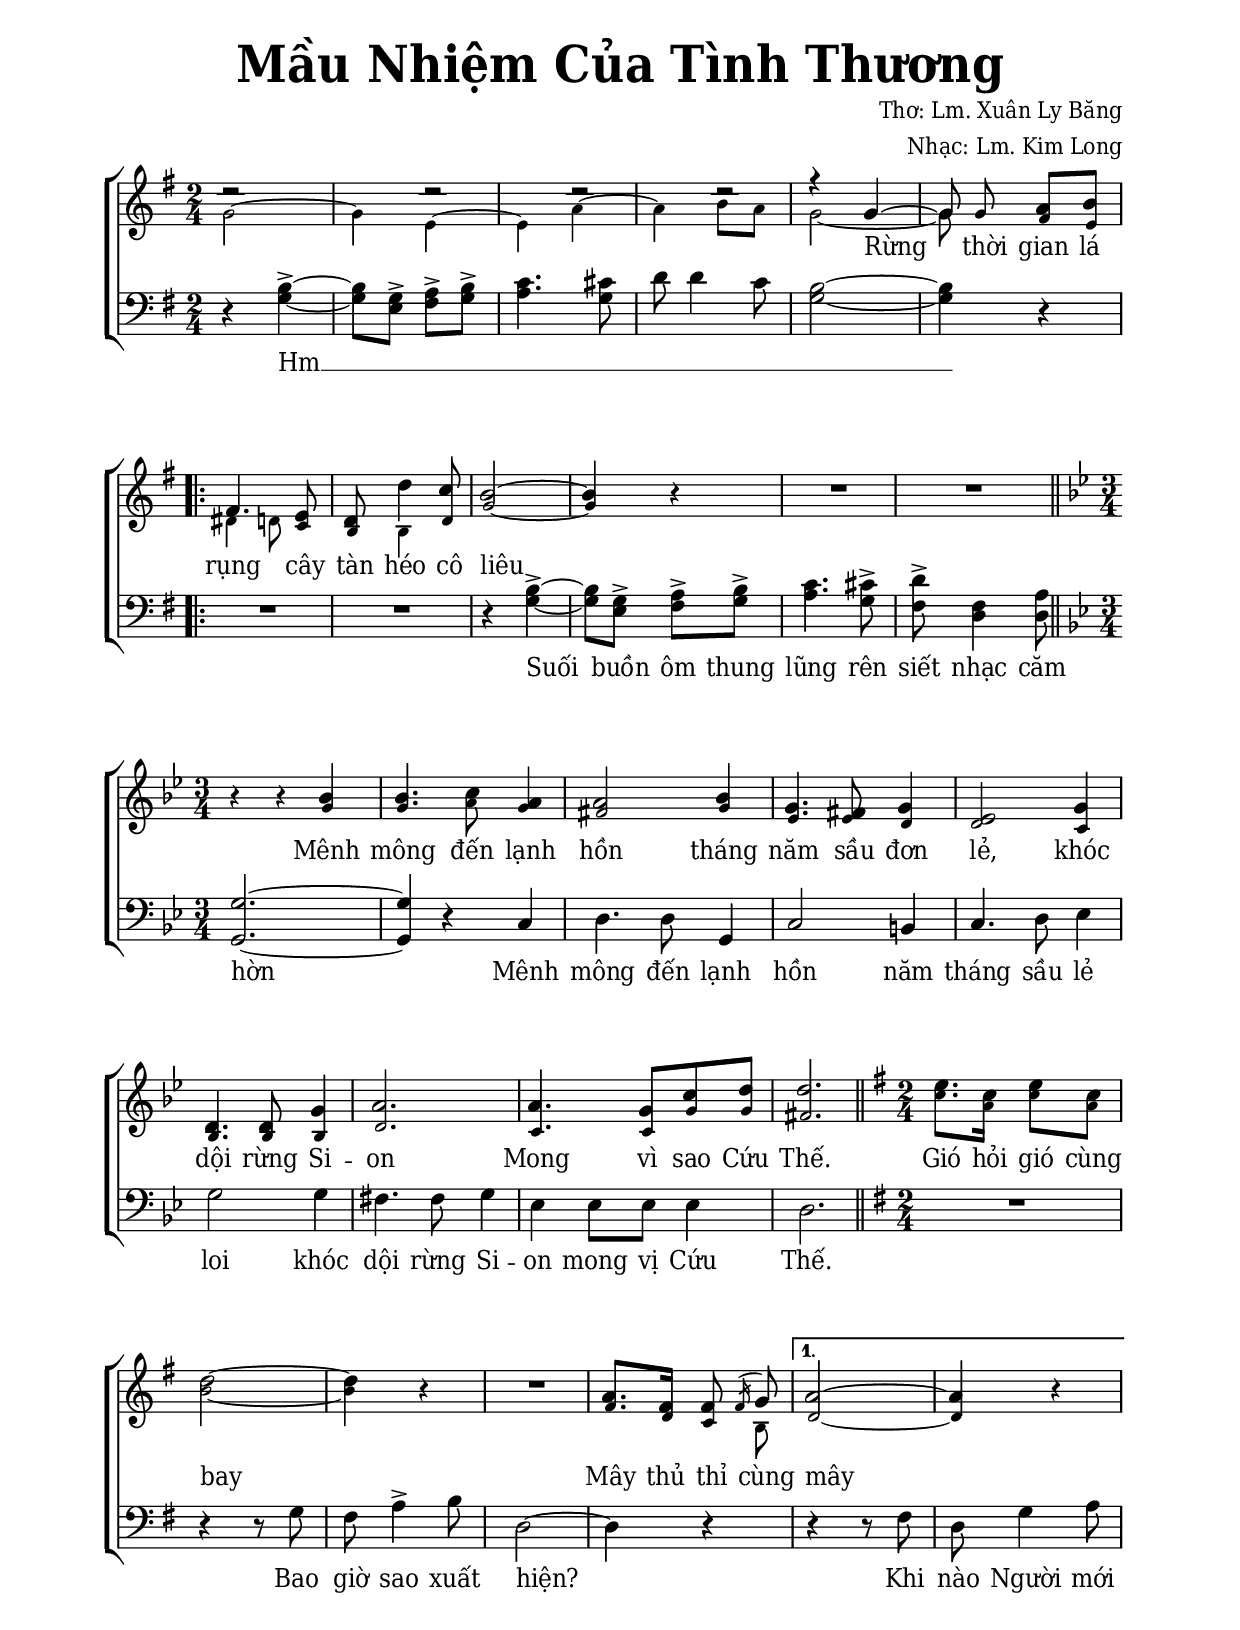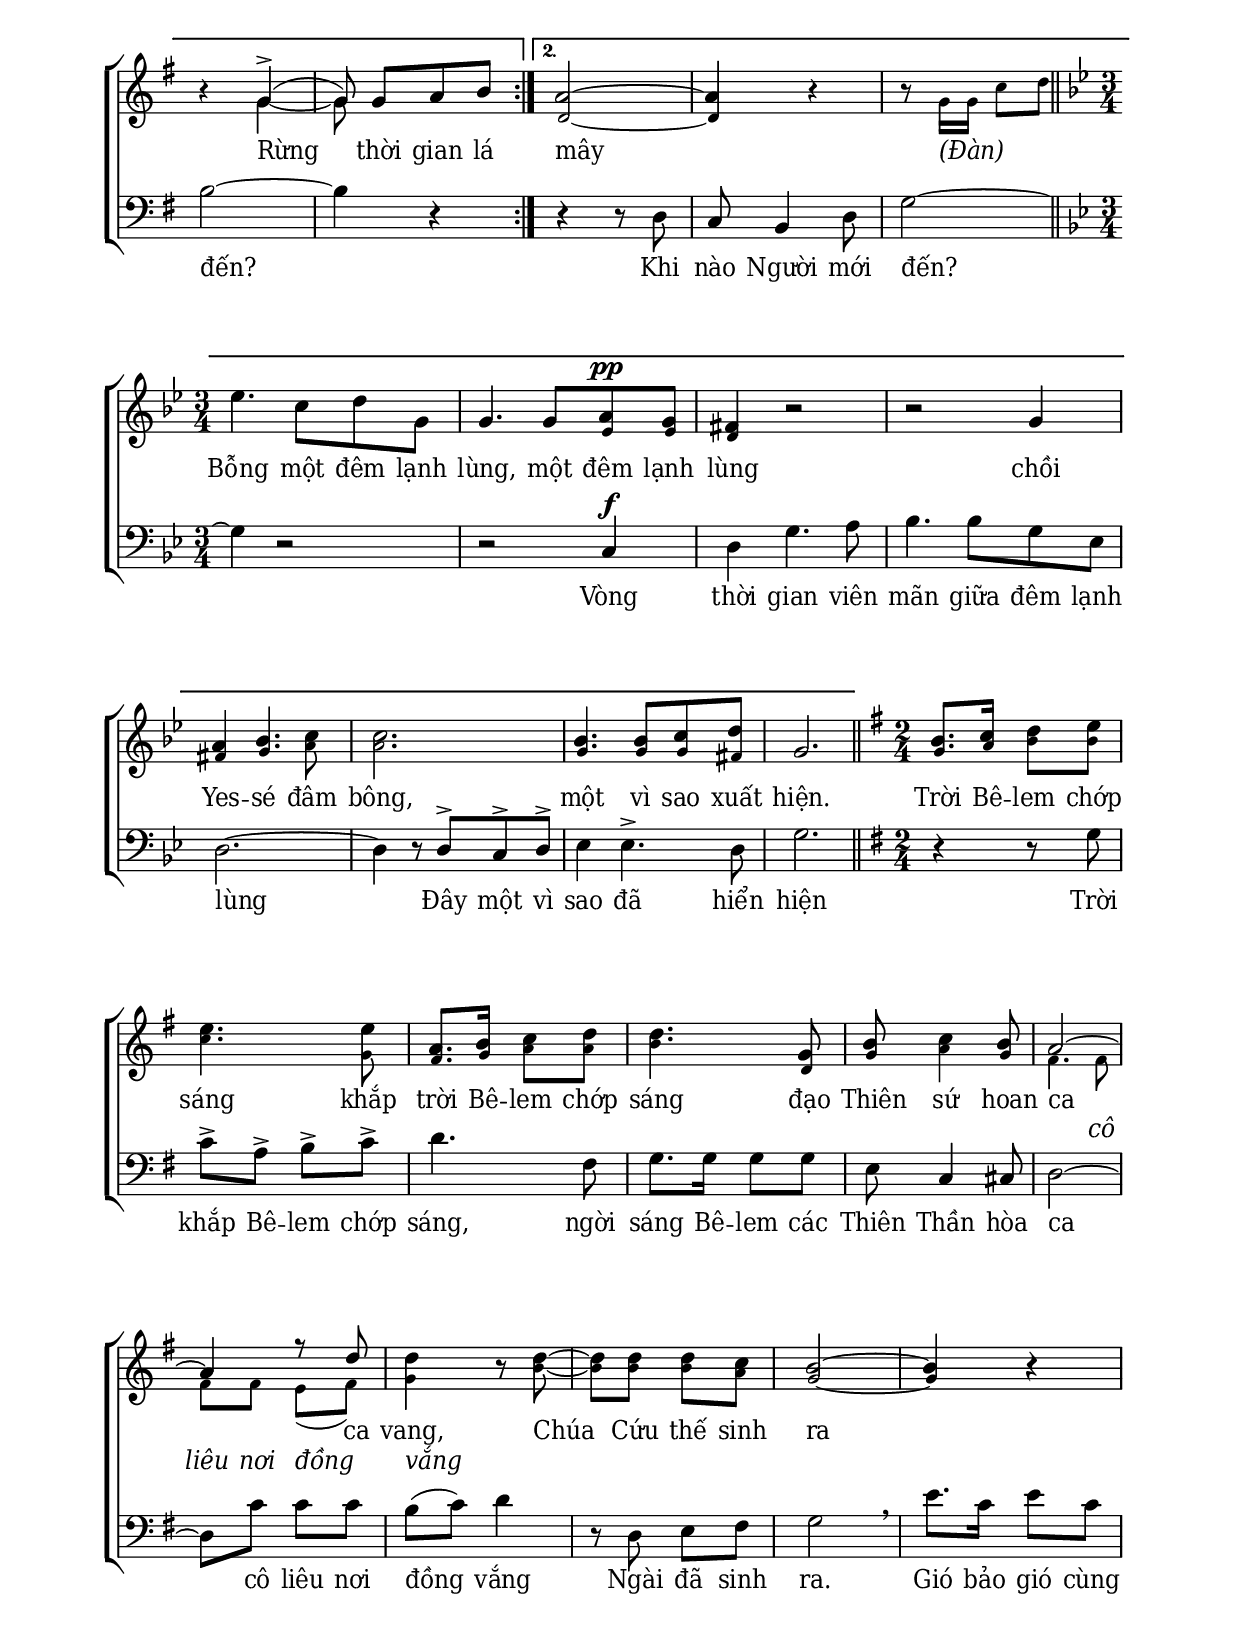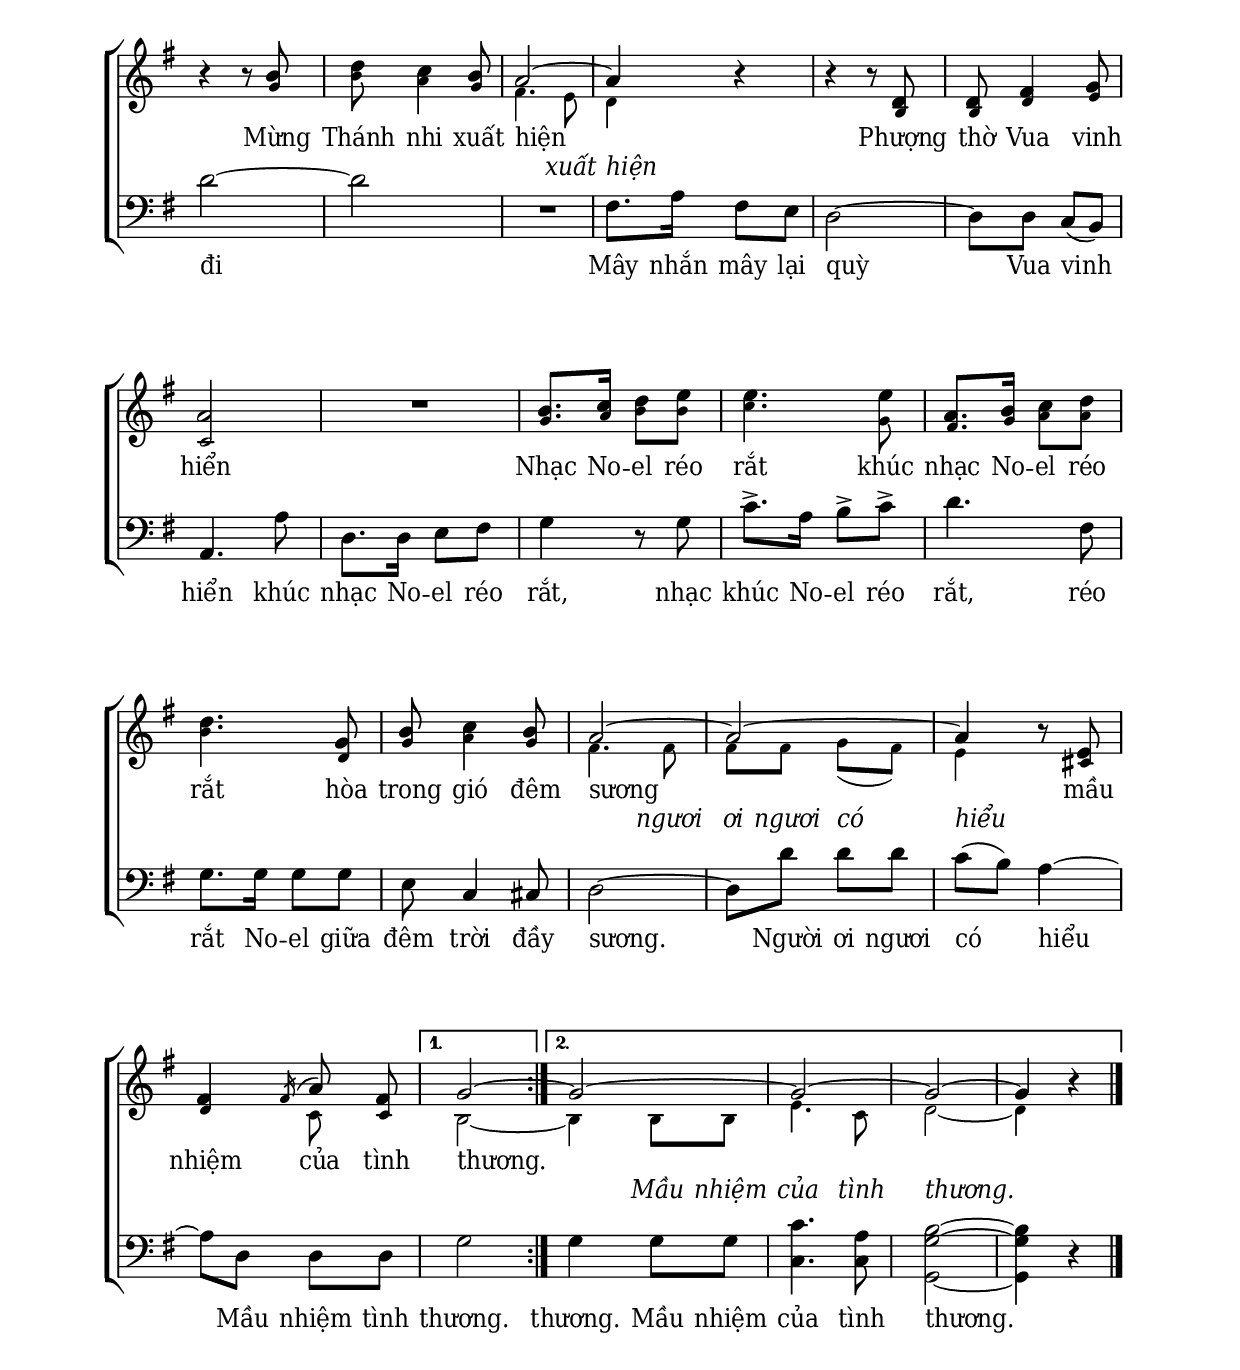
% Cài đặt chung
\version "2.22.1"
\include "english.ly"

\header {
  title = \markup { \fontsize #3 "Mầu Nhiệm Của Tình Thương" }
  composer = "Thơ: Lm. Xuân Ly Băng"
  arranger = "Nhạc: Lm. Kim Long"
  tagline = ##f
}

% Đổi kích thước nốt cho bè phụ
notBePhu =
#(define-music-function (font-size music) (number? ly:music?)
   (for-some-music
     (lambda (m)
       (if (music-is-of-type? m 'rhythmic-event)
           (begin
             (set! (ly:music-property m 'tweaks)
                   (cons `(font-size . ,font-size)
                         (ly:music-property m 'tweaks)))
             #t)
           #f))
     music)
   music)

% Nhạc
nhacDiepKhucSop = \relative c'' {
  \set Staff.printKeyCancellation = ##f
  R2*4
  r4 g ~ |
  g8 g a b
  \repeat volta 2 {
    fs4. e8 |
    d \once \stemDown d'4 c8 |
    b2 ~ |
    b4 r |
    R2*2 \bar "||"
    
    \time 3/4
    \key bf \major
    r4 r bf |
    bf4. c8 a4 |
    a2 bf4 |
    g4. fs8 g4 |
    ef2 g4 |
    d4. d8 g4 |
    a2. |
    a4. g8 c d |
    d2. \bar "||"
    
    \time 2/4
    \key g \major
    e8. c16 e8 c |
    d2 ~ |
    d4 r |
    R2
    a8. fs16 fs8 \slashedGrace { fs16 ( } g8)
  }
  \alternative {
    {
      a2 ~ |
      a4 r |
      r g ^> (g8) g [a b]
    }
    {
      a2 ~ |
      a4 r |
      r8
      \notBePhu -2 {
        g16 g c8 d
      }
      \bar "||"
      \key bf \major
      \time 3/4
      ef4. c8 d g, |
      \set Score.repeatCommands = #'((volta #f))
      g4. g8 a ^\pp g |
      fs4 r2 |
      r2 g4 |
      a bf4. c8 |
      c2. |
      bf4. bf8 c d |
      g,2. \bar "||"
    }
  }
  
  \time 2/4
  \key g \major
  \repeat volta 2 {
    b8. c16 d8 e |
    e4. e8 |
    a,8. b16 c8 d |
    d4. g,8 |
    b c4 b8 |
    a2 ~ |
    a4 r8 d |
    d4 r8 d ~ |
    d d d c |
    b2 ~ |
    b4 r |
    r r8 b d c4 b8 |
    a2 ~ |
    a4 r |
    r4 r8 d, |
    d fs4 g8 |
    a2 |
    R2
    b8. c16 d8 e |
    e4. e8 |
    a,8. b16 c8 d |
    d4. g,8 |
    b c4 b8 |
    a2 ~ |
    a ~ |
    a4 r8 e |
    fs4 \slashedGrace { fs16 ( } a8) fs |
  }
  \alternative {
    {
      g2 ~
    }
    {
      g2 ~ |
      g ~ |
      g ~ |
      g4 r
    }
  }
  \bar "|."
}

nhacDiepKhucAlto = \relative c'' {
  \set Staff.printKeyCancellation = ##f
  \stemDown
  g2 ~
  \tweak extra-offset #'(0 . -1.7)
  ^\markup { \rest #"2" } |
  g4 e ~
  \tweak extra-offset #'(0 . -1.7)
  ^\markup { \rest #"2" } |
  e a ~
  \tweak extra-offset #'(0 . -1.7)
  ^\markup { \rest #"2" } |
  a b8
  \tweak extra-offset #'(0 . -1.7)
  ^\markup { \rest #"2" }
  a |
  g2 ~ |
  g8 g fs e |
  %\stemNeutral
  ds4 d!8 c |
  b b4 d8 |
  g2 ~ |
  g4 r |
  R2*2
  
  \key bf \major
  \time 3/4
  r4 r g |
  g4. a8 g4 |
  fs2 g4 |
  ef4. ef8 d4 |
  d2 c4 |
  bf4. bf8 bf4 |
  d2. |
  c4. c8 g' g |
  fs2. |
  
  \key g \major
  \time 2/4
  c'8. a16 c8 a |
  b2 ~ |
  b4 r |
  R2
  fs8. d16 c8 b |
  d2 ~ |
  d4 r |
  r g ~ |
  g8 \tweak font-size 0 g [\tweak font-size 0 a \tweak font-size 0 b] |
  d,2 ~ |
  d4 r |
  R2
  
  \key bf \major
  \time 3/4
  ef'4. c8 d g, |
  g4. g8 ef ef |
  d4 r2 |
  r2 g4 |
  fs g4. a8 |
  a2. |
  g4. g8 g fs |
  g2. |
  
  \key g \major
  \time 2/4
  g8. a16 b8 b |
  c4. g8 |
  fs8. g16 a8 a |
  b4. d,8 |
  g a4 g8 |
  fs4. fs8 |
  fs fs e (fs) |
  g4 r8 b ~ |
  b b b a |
  g2 ~ |
  g4 r |
  r r8 g |
  b a4 g8 |
  fs4. e8 |
  d4 r |
  r r8 b |
  b d4 e8 |
  c2 |
  R2
  g'8. a16 b8 b |
  c4. g8 |
  fs8. g16 a8 a |
  b4. d,8 |
  g a4 g8 |
  fs4. fs8 |
  fs fs g (fs) |
  e4 r8 cs |
  d4 c8 c |
  b2 ~ |
  b4 b8 b |
  e4. c8 |
  d2 ~ |
  d4 r
}

nhacDiepKhucBas = \relative c' {
  \set Staff.printKeyCancellation = ##f
  r4
  <<
    {
      b4 ^> ~ |
      b8 g ^> a ^> b ^> |
      c4. cs8 |
    }
    {
      g4 ~ |
      g8 e fs g |
      a4. g8 |
    }
  >>
  d'8 d4 c8 |
  <b g>2 ~ |
  <b g>4 r |
  R2*2
  r4
  <<
    {
      b4 ^> ~ |
      b8 g ^> a ^> b ^> |
      c4. cs8 ^> |
      d ^> fs,4 a8
    }
    {
      g4 ~ |
      g8 e fs g |
      a4. g8 |
      fs d4 d8
    }
  >>
  
  \key bf \major
  \time 3/4
  <g g,>2. ~ |
  <g g,>4 r c, |
  d4. d8 g,4 |
  c2 b!4 |
  c4. d8 ef4 |
  g2 g4 |
  fs4. fs8 g4 |
  ef4 ef8 ef ef4 |
  d2. |
  
  \key g \major
  \time 2/4
  R2
  r4 r8 g |
  fs a4 ^> b8 |
  d,2 ~ |
  d4 r |
  r4 r8 fs |
  d g4 a8 |
  b2 ~ |
  b4 r |
  r r8 d, |
  c b4 d8 |
  g2 ~ |
  
  \key bf \major
  \time 3/4
  g4 r2 |
  r2 c,4 ^\f |
  d g4. a8 |
  bf4. bf8 g ef |
  d2. ~ |
  d4 r8 d ^> c ^> d ^> |
  ef4 ef4. ^> d8 |
  g2. |
  
  \key g \major
  \time 2/4
  r4 r8 g |
  c ^> a ^> b ^> c ^> |
  d4. fs,8 |
  g8. g16 g8 g |
  e c4 cs8 |
  d2 ~ |
  d8 c' c c |
  b (c) d4 |
  r8 d, e fs |
  g2 \breathe |
  e'8. c16 e8 c |
  d2 ~ |
  d |
  R2
  fs,8. a16 fs8 e |
  d2 ~ |
  d8 d c (b) |
  a4. a'8 |
  d,8. d16 e8 fs |
  g4 r8 g |
  c8. ^> a16 b8 ^> c ^> |
  d4. fs,8 |
  g8. g16 g8 g |
  e c4 cs8 |
  d2 ~ |
  d8 d' d d |
  c (b) a4 ~ |
  a8 d, d d |
  g2 |
  g4 g8 g |
  <c c,>4. <a c,>8 |
  <b g g,>2 ~ |
  <b g g,>4 r
}

% Lời
loiDiepKhucSop = \lyricmode {
  Rừng thời gian lá rụng cây tàn héo cô liêu
  Mênh mông đến lạnh hồn tháng năm sầu đơn lẻ,
  khóc dội rừng Si -- on
  Mong vì sao Cứu Thế.
  Gió hỏi gió cùng bay
  Mây thủ thỉ cùng mây
  Rừng thời gian lá
  mây
  \override Lyrics.LyricText.font-shape = #'italic
  (Đàn) _ _ _
  \revert Lyrics.LyricText.font-shape
  Bỗng một đêm lạnh lùng, một đêm lạnh lùng
  chồi Yes -- sé đâm bông,
  một vì sao xuất hiện.
  Trời Bê -- lem chớp sáng khắp trời Bê -- lem chớp sáng
  đạo Thiên sứ hoan ca ca vang,
  Chúa Cứu thế sinh ra
  Mừng Thánh nhi xuất hiện
  Phượng thờ Vua vinh hiển
  Nhạc No -- el réo rắt khúc nhạc No -- el réo rắt
  hòa trong gió đêm sương
  mầu nhiệm của tình thương.
  thương.
}

loiDiepKhucAlto = \lyricmode {
  \override Lyrics.LyricText.font-shape = #'italic
  \repeat unfold 86 { _ }
  cô liêu nơi đồng vắng
  \repeat unfold 10 { _ }
  xuất hiện
  \repeat unfold 21 { _ }
  ngươi ơi ngươi có hiểu
  \repeat unfold 5 { _ }
  Mầu nhiệm của tình thương.
}

loiDiepKhucBas = \lyricmode {
  Hm __ \repeat unfold 9 { _ }
  Suối buồn ôm thung lũng rên siết nhạc căm hờn
  Mênh mông đến lạnh hồn
  năm tháng sầu lẻ loi
  khóc dội rừng Si -- on mong vị Cứu Thế.
  Bao giờ sao xuất hiện?
  Khi nào Người mới đến?
  Khi nào Người mới đến?
  Vòng thời gian viên mãn giữa đêm lạnh lùng
  Đây một vì sao đã hiển hiện
  Trời khắp Bê -- lem chớp sáng,
  ngời sáng Bê -- lem các Thiên Thần hòa ca
  cô liêu nơi đồng vắng
  Ngài đã sinh ra.
  Gió bảo gió cùng đi
  Mây nhắn mây lại quỳ Vua vinh hiển
  khúc nhạc No -- el réo rắt,
  nhạc khúc No -- el réo rắt,
  réo rắt No -- el giữa đêm trời đầy sương.
  Người ơi ngươi có hiểu
  Mầu nhiệm tình thương.
  thương.
  Mầu nhiệm của tình thương.
}

% Dàn trang
\paper {
  #(set-paper-size "a4")
  top-margin = 15\mm
  bottom-margin = 15\mm
  left-margin = 20\mm
  right-margin = 20\mm
  indent = #0
  #(define fonts
    (make-pango-font-tree
      "Deja Vu Serif Condensed"
      "Deja Vu Serif Condensed"
      "Deja Vu Serif Condensed"
      (/ 20 20)))
  print-page-number = #f
  %page-count = #2
  %systems-per-page = 5
}

TongNhip = {
  \key g \major \time 2/4
  \set Timing.beamExceptions = #'()
  \set Timing.baseMoment = #(ly:make-moment 1/4)
}

\score {
  \new ChoirStaff <<
    \new Staff \with {
        \consists "Merge_rests_engraver"
        printPartCombineTexts = ##f
      }
      <<
      \new Voice \TongNhip \partCombine 
        \nhacDiepKhucSop
        \notBePhu -2 { \nhacDiepKhucAlto }
      \new NullVoice = beSop \nhacDiepKhucSop
      \new Lyrics \lyricsto beSop \loiDiepKhucSop
      \new NullVoice = beAlto \nhacDiepKhucAlto
      \new Lyrics \lyricsto beAlto \loiDiepKhucAlto
      >>
    \new Staff <<
        \clef "bass"
        \new Voice = beBas {
          \TongNhip \nhacDiepKhucBas
        }
      \new Lyrics \lyricsto beBas \loiDiepKhucBas
    >>
  >>
  \layout {
    \override Lyrics.LyricSpace.minimum-distance = #1
    \override LyricHyphen.minimum-distance = #1
    \override Score.BarNumber.break-visibility = ##(#f #f #f)
    \override Score.SpacingSpanner.uniform-stretching = ##t
  }
}
